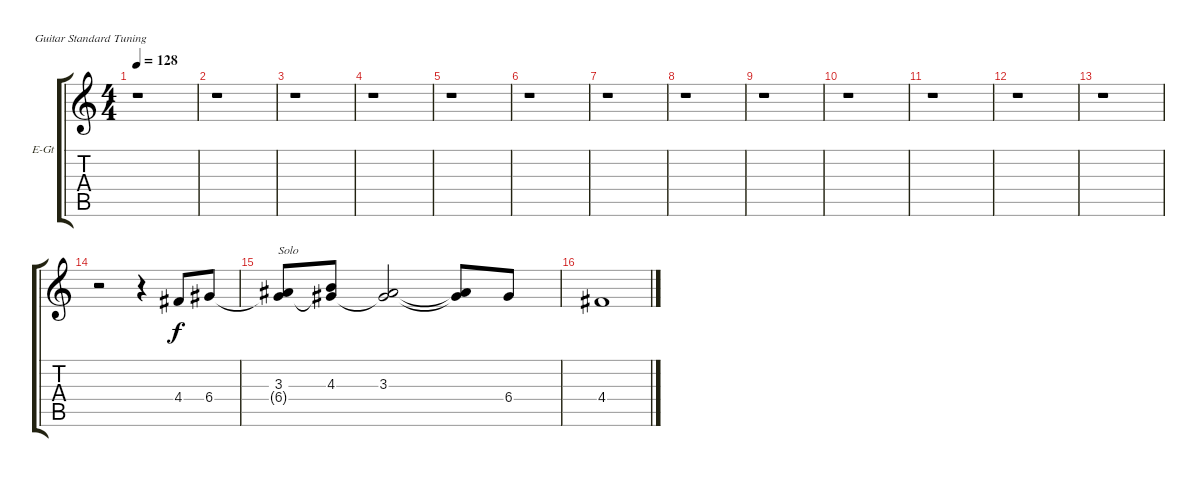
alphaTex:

\bracketExtendMode groupsimilarinstruments
\firstSystemTrackNameOrientation horizontal
\otherSystemsTrackNameOrientation horizontal
\track ("Guitar III" "E-Gt") {instrument overdrivenguitar}
\staff {score tabs}
\tuning (E4 B3 G3 D3 A2 E2)
\ts (4 4)
\tempo 128
\clef g2
\ks c
r.1{dy f} |
r.1 |
r.1 |
r.1 |
r.1 |
r.1 |
r.1 |
r.1 |
r.1 |
r.1 |
r.1 |
r.1 |
r.1 |
r.2 r.4 4.4.8 6.4.8 |
(3.3 6.4{t}).8{txt "Solo"} (4.3 6.4{t}).8 (3.3 6.4{t}).2 (3.3{t} 6.4{t}).8 6.4.8 |
4.4.1
